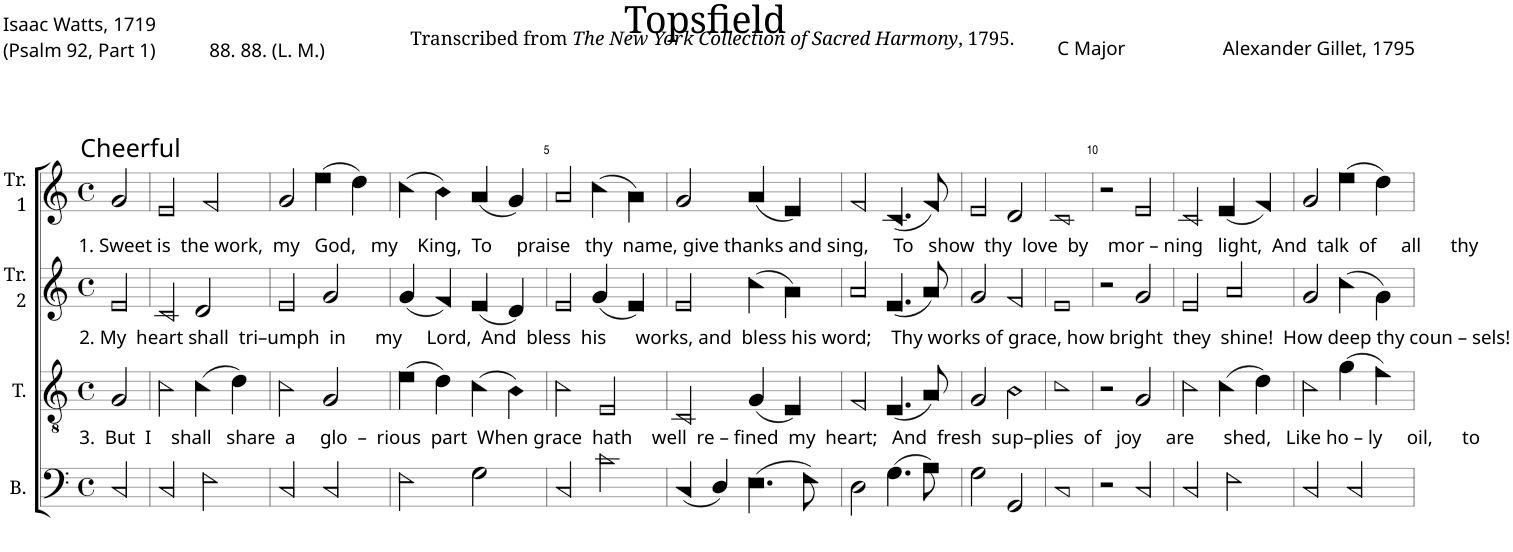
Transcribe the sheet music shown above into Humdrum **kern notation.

**kern	**kern	**kern	**kern
*part4	*part3	*part2	*part1
*staff4	*staff3	*staff2	*staff1
*I"B.	*I"T.	*I"Tr. 2	*I"Tr. 1
*I'B.	*I'T.	*I'Tr. 2	*I'Tr. 1
*clefF4	*clefGv2	*clefG2	*clefG2
*k[]	*k[]	*k[]	*k[]
*M4/4	*M4/4	*M4/4	*M4/4
*met(c)	*met(c)	*met(c)	*met(c)
=1	=1	=1	=1
!	!	!	!LO:TX:b:t=1. Sweet is  the work,  my   God,   my    King,  To     praise   thy  name, give thanks and sing,     To   show  thy  love  by    mor – ning   light,  And  talk  of     all      thy
!	!	!	!LO:TX:a:t=Cheerful
!	!	!LO:TX:b:t=2. My  heart shall  tri–umph  in      my     Lord,  And  bless  his      works, and  bless his word;    Thy works of grace, how bright  they  shine!  How deep thy coun – sels!	!
!	!LO:TX:b:t=3.  But  I    shall   share  a     glo  –  rious  part  When grace  hath    well  re – fined  my  heart;   And  fresh  sup–plies  of   joy     are      shed,   Like ho – ly     oil,      to	!	!
2C!/	2G!/	2e!/	2g!/
=2	=2	=2	=2
2C!/	2c!\	2c!/	2e!/
2F!\	(4c!\	2d!/	2f!/
.	4d!\)	.	.
=3	=3	=3	=3
2C!/	2c!\	2e!/	2g!/
2C!/	2G!/	2g!/	(4ee!\
.	.	.	4dd!\)
=4	=4	=4	=4
2F!\	(4e!\	(4g!/	(4cc!\
.	4d!\)	4f!/)	4b!\)
2G!\	(4c!\	(4e!/	(4a!/
.	4B!\)	4d!/)	4g!/)
=5	=5	=5	=5
2C!/	2c!\	2e!/	2a!/
2c!\	2E!/	(4g!/	(4cc!\
.	.	4e!/)	4a!\)
=6	=6	=6	=6
(4C!/	2C!/	2e!/	2g!/
4D!/)	.	.	.
(4.E!\	(4G!/	(4cc!\	(4a!/
.	4E!/)	4a!\)	4e!/)
8F!\)	.	.	.
=7	=7	=7	=7
2D!\	2F!/	2a!/	2f!/
(4.G!\	(4.E!/	(4.e!/	(4.c!/
8A!\)	8A!/)	8a!/)	8f!/)
=8	=8	=8	=8
2G!\	2G!/	2g!/	2e!/
2GG!/	2B!\	2f!/	2d!/
=9	=9	=9	=9
1C!	1c!	1e!	1c!
=10	=10	=10	=10
2r	2r	2r	2r
2C!/	2G!/	2g!/	2e!/
=11	=11	=11	=11
2C!/	2c!\	2e!/	2c!/
2F!\	(4c!\	2a!/	(4e!/
.	4d!\)	.	4f!/)
=12	=12	=12	=12
2C!/	2c!\	2g!/	2g!/
2C!/	(4g!\	(4cc!\	(4ee!\
.	4f!\)	4g!\)	4dd!\)
=	=	=	=
*-	*-	*-	*-
